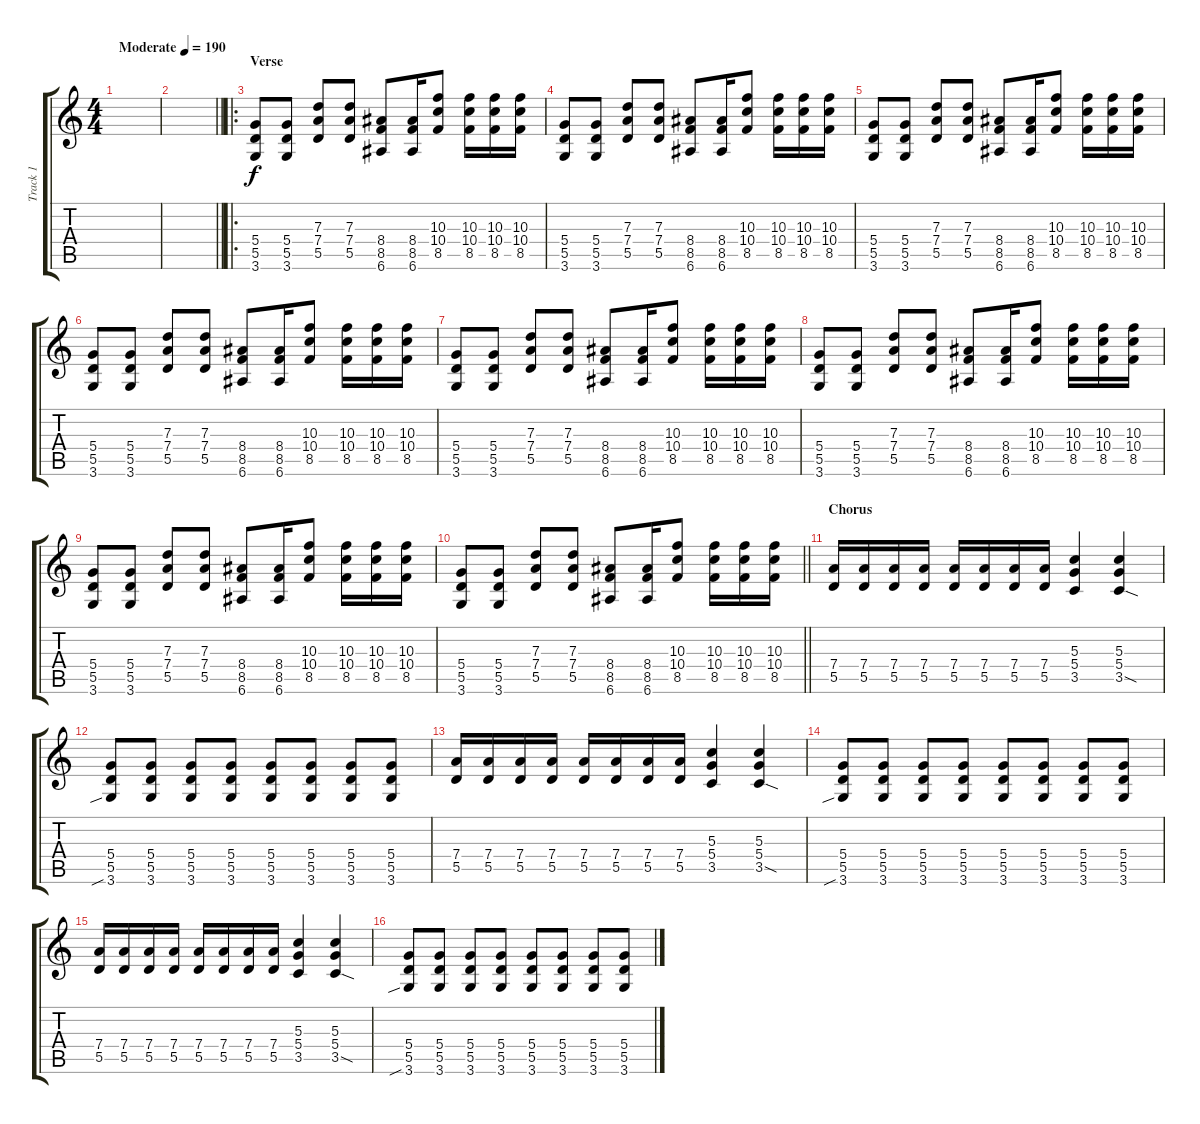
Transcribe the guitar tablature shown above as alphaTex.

\track ("Track 1" "Track 1") {instrument distortionguitar}
\staff {score tabs}
\tuning (E4 B3 G3 D3 A2 E2) {hide}
\ts (4 4)
\tempo (190 "Moderate")
\clef g2
\ks c
|
\barLineRight lightlight
|
\ro
\section ("" "Verse")
(5.4 5.5 3.6).8 (5.4 5.5 3.6).8 (7.3 7.4 5.5).8 (7.3 7.4 5.5).8 (8.4 8.5 6.6).8 (8.4 8.5 6.6).16 (10.3 10.4 8.5).8 (10.3 10.4 8.5).16 (10.3 10.4 8.5).16 (10.3 10.4 8.5).16 |
(5.4 5.5 3.6).8 (5.4 5.5 3.6).8 (7.3 7.4 5.5).8 (7.3 7.4 5.5).8 (8.4 8.5 6.6).8 (8.4 8.5 6.6).16 (10.3 10.4 8.5).8 (10.3 10.4 8.5).16 (10.3 10.4 8.5).16 (10.3 10.4 8.5).16 |
(5.4 5.5 3.6).8 (5.4 5.5 3.6).8 (7.3 7.4 5.5).8 (7.3 7.4 5.5).8 (8.4 8.5 6.6).8 (8.4 8.5 6.6).16 (10.3 10.4 8.5).8 (10.3 10.4 8.5).16 (10.3 10.4 8.5).16 (10.3 10.4 8.5).16 |
(5.4 5.5 3.6).8 (5.4 5.5 3.6).8 (7.3 7.4 5.5).8 (7.3 7.4 5.5).8 (8.4 8.5 6.6).8 (8.4 8.5 6.6).16 (10.3 10.4 8.5).8 (10.3 10.4 8.5).16 (10.3 10.4 8.5).16 (10.3 10.4 8.5).16 |
(5.4 5.5 3.6).8 (5.4 5.5 3.6).8 (7.3 7.4 5.5).8 (7.3 7.4 5.5).8 (8.4 8.5 6.6).8 (8.4 8.5 6.6).16 (10.3 10.4 8.5).8 (10.3 10.4 8.5).16 (10.3 10.4 8.5).16 (10.3 10.4 8.5).16 |
(5.4 5.5 3.6).8 (5.4 5.5 3.6).8 (7.3 7.4 5.5).8 (7.3 7.4 5.5).8 (8.4 8.5 6.6).8 (8.4 8.5 6.6).16 (10.3 10.4 8.5).8 (10.3 10.4 8.5).16 (10.3 10.4 8.5).16 (10.3 10.4 8.5).16 |
(5.4 5.5 3.6).8 (5.4 5.5 3.6).8 (7.3 7.4 5.5).8 (7.3 7.4 5.5).8 (8.4 8.5 6.6).8 (8.4 8.5 6.6).16 (10.3 10.4 8.5).8 (10.3 10.4 8.5).16 (10.3 10.4 8.5).16 (10.3 10.4 8.5).16 |
\barLineRight lightlight
(5.4 5.5 3.6).8 (5.4 5.5 3.6).8 (7.3 7.4 5.5).8 (7.3 7.4 5.5).8 (8.4 8.5 6.6).8 (8.4 8.5 6.6).16 (10.3 10.4 8.5).8 (10.3 10.4 8.5).16 (10.3 10.4 8.5).16 (10.3 10.4 8.5).16 |
\section ("" "Chorus")
(7.4 5.5).16 (7.4 5.5).16 (7.4 5.5).16 (7.4 5.5).16 (7.4 5.5).16 (7.4 5.5).16 (7.4 5.5).16 (7.4 5.5).16 (5.3 5.4 3.5).4 (5.3 5.4 3.5{sod}).4 |
(5.4 5.5 3.6{sib}).8 (5.4 5.5 3.6).8 (5.4 5.5 3.6).8 (5.4 5.5 3.6).8 (5.4 5.5 3.6).8 (5.4 5.5 3.6).8 (5.4 5.5 3.6).8 (5.4 5.5 3.6).8 |
(7.4 5.5).16 (7.4 5.5).16 (7.4 5.5).16 (7.4 5.5).16 (7.4 5.5).16 (7.4 5.5).16 (7.4 5.5).16 (7.4 5.5).16 (5.3 5.4 3.5).4 (5.3 5.4 3.5{sod}).4 |
(5.4 5.5 3.6{sib}).8 (5.4 5.5 3.6).8 (5.4 5.5 3.6).8 (5.4 5.5 3.6).8 (5.4 5.5 3.6).8 (5.4 5.5 3.6).8 (5.4 5.5 3.6).8 (5.4 5.5 3.6).8 |
(7.4 5.5).16 (7.4 5.5).16 (7.4 5.5).16 (7.4 5.5).16 (7.4 5.5).16 (7.4 5.5).16 (7.4 5.5).16 (7.4 5.5).16 (5.3 5.4 3.5).4 (5.3 5.4 3.5{sod}).4 |
(5.4 5.5 3.6{sib}).8 (5.4 5.5 3.6).8 (5.4 5.5 3.6).8 (5.4 5.5 3.6).8 (5.4 5.5 3.6).8 (5.4 5.5 3.6).8 (5.4 5.5 3.6).8 (5.4 5.5 3.6).8
